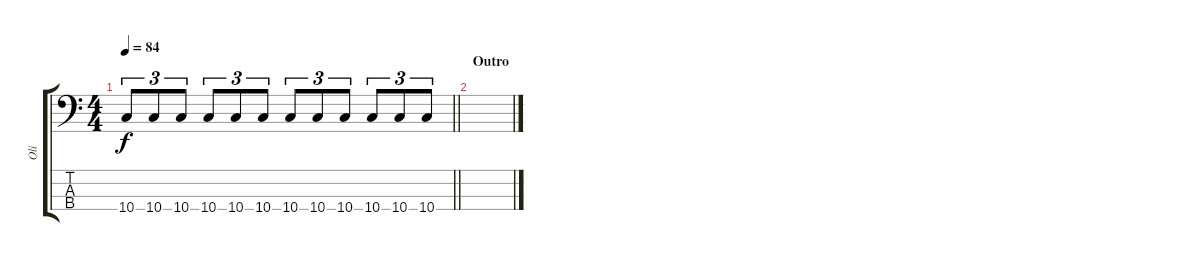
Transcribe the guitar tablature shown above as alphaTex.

\track ("Oli" "Oli") {instrument electricbassfinger}
\staff {score tabs}
\tuning (G2 D2 A1 D1) {hide}
\ts (4 4)
\tempo 84
\clef f4
\barLineRight lightlight
\ks c
10.4.8{tu (3 2) dy f} 10.4.8{tu (3 2)} 10.4.8{tu (3 2)} 10.4.8{tu (3 2)} 10.4.8{tu (3 2)} 10.4.8{tu (3 2)} 10.4.8{tu (3 2)} 10.4.8{tu (3 2)} 10.4.8{tu (3 2)} 10.4.8{tu (3 2)} 10.4.8{tu (3 2)} 10.4.8{tu (3 2)} |
\section ("" "Outro")
